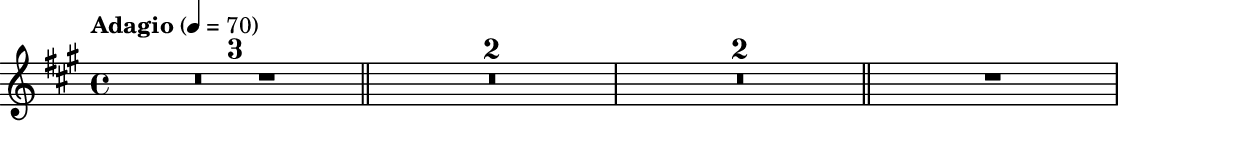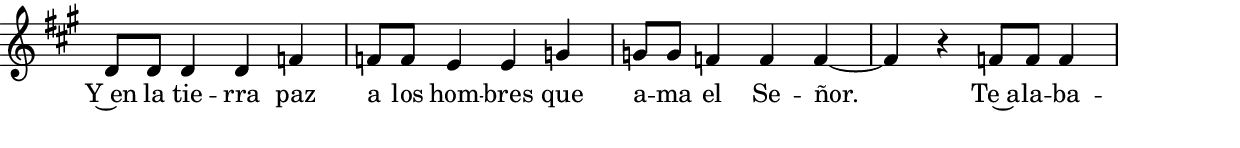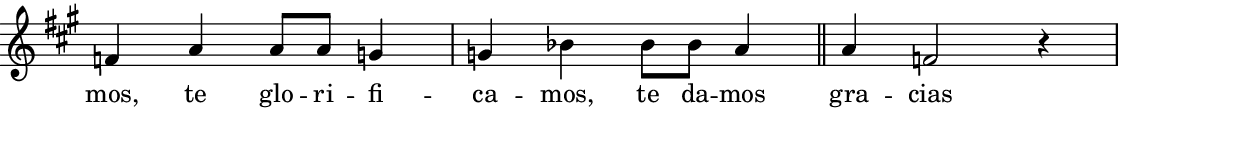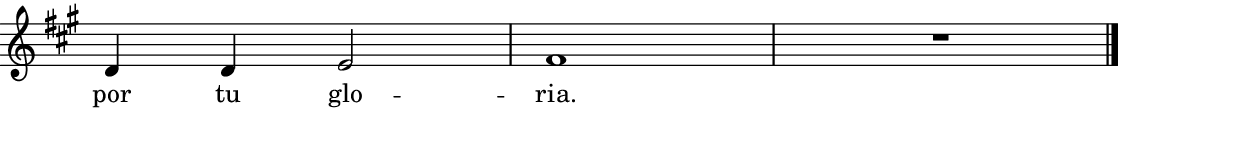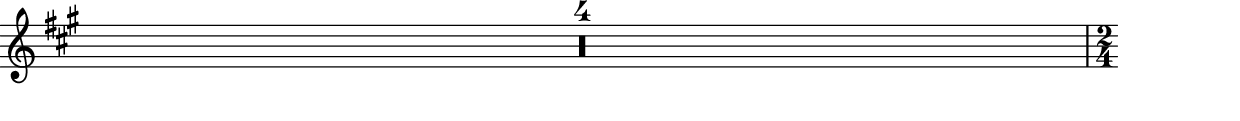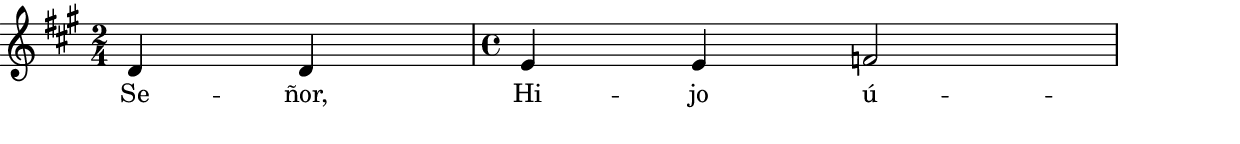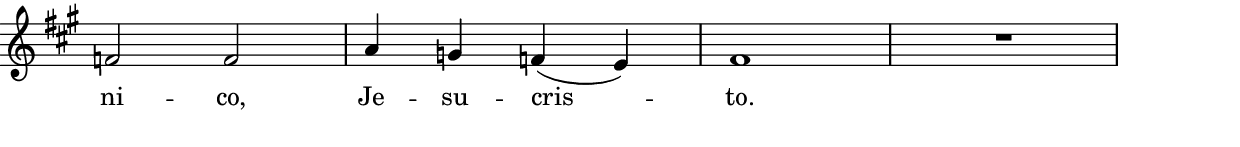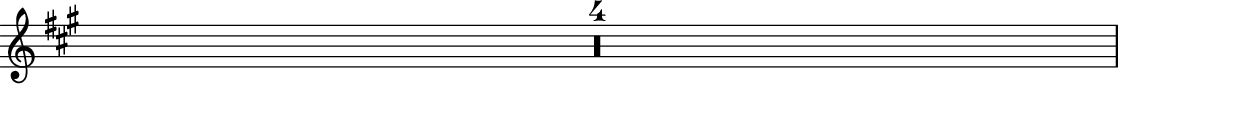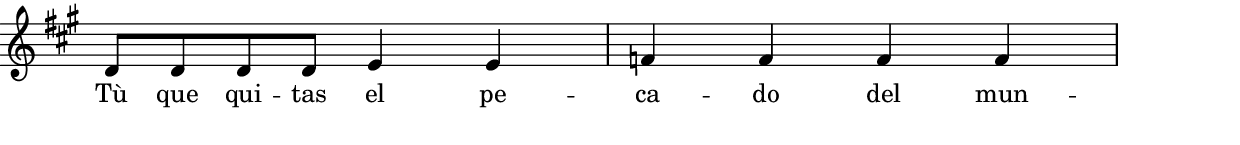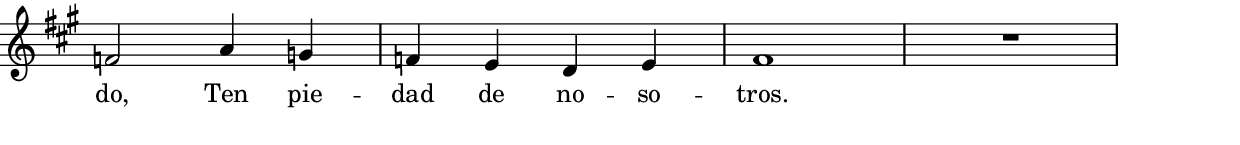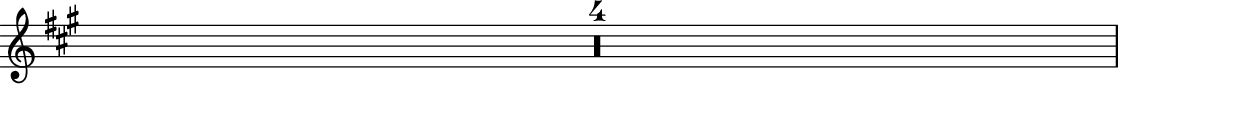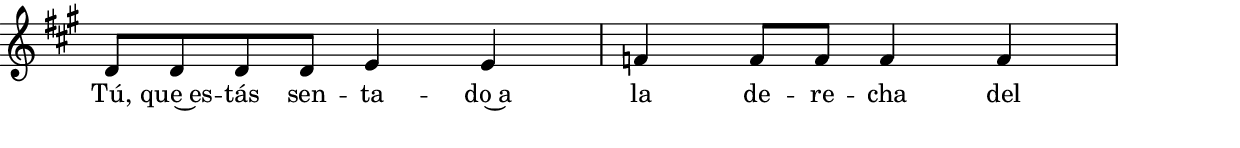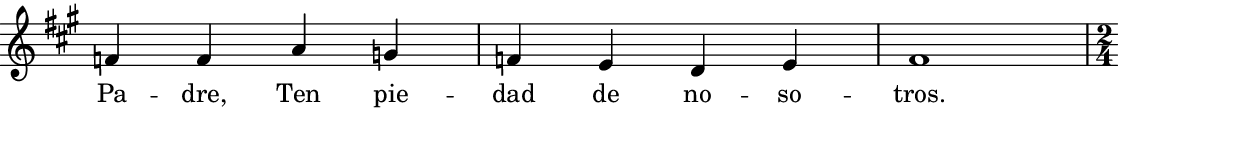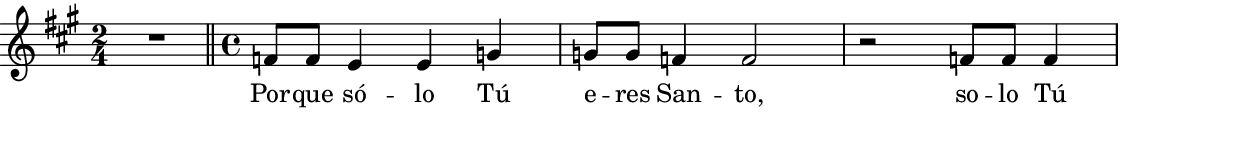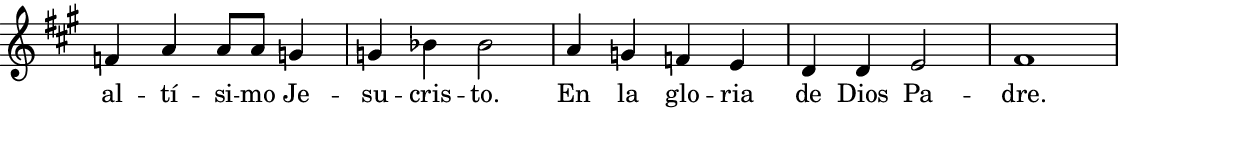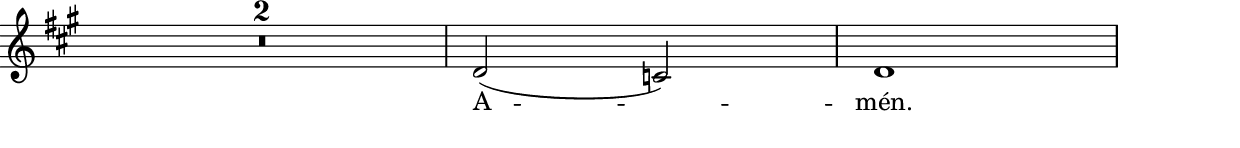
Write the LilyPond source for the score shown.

%% Generated by lilypond-book
%% Options: [indent=0\mm,line-width=550\pt]
\include "lilypond-book-preamble.ly"


% ****************************************************************
% Start cut-&-pastable-section
% ****************************************************************

#(ly:set-option 'eps-box-padding 3.000000)



\paper {
  indent = 0\mm
  line-width = 550\pt
  % offset the left padding, also add 1mm as lilypond creates cropped
  % images with a little space on the right
  line-width = #(- line-width (* mm  3.000000) (* mm 1))
}

\layout {
  
}





% ****************************************************************
% ly snippet:
% ****************************************************************
\sourcefileline 634
%  Aclamaicion al Evangelio - Melody inspired by the compositions of Mons Marco Frisina
%  Music and accompaniment by serachsam

\language "espanol"
\version "2.23.2"

% --- Global parameters
particle = 1
jump = \break

% --- Includes
title = "Aclamación al Evangelio"
subtitle = "Misa Cristo Rey"
subsubtitle = "Alleluia/Tracto - Aclamación al Evangelio Solemnidad Cristo Rey del Universo"
autor = "Linda Martínez"
arranger = "Samuel Gutiérrez"
other = ""
dedication = \markup { \small "" }
papper = "letter"
size = 20

global = {
  \tempo "Adagio" 4 = 70
  \key la \major
  \time 4/4
  \skip 1*3
  \bar "||" % 3
  \skip 1*4
  \bar "||" % 7
  \skip 1*7
  \bar "||" % 14
  \skip 1*4
  \bar "|." % 18
}

\include "alto.ily"

% --- Global size
% #(set-global-staff-size 20)

% --- Header
\markup { \fill-line { \center-column { \fontsize #5 \title \fontsize #2 \smallCaps \subtitle \fontsize #1 \subsubtitle } } }
\markup { \fill-line { \fontsize #2 "CONTRALTO" \right-column { \fontsize #2 \autor } } }
\markup { \fill-line { " " \right-column { \fontsize #2 \arranger } } }
\markup { \fill-line { " " \right-column { \fontsize #2 \other } } }
\header {
  dedication = \dedication
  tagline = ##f
  breakbefore = ##t
}

% --- Music

% --- Harmony

% --- Sheet
\score {
  <<
    \new Staff { <<
      \set Staff.midiInstrument = #"choir aahs"
      \new Voice = "alto" { << \global \alto_music >> }
      \new Lyrics \lyricsto "alto" { \alto_lyrics }
    >> }
  >>
  \midi { }
  \layout { }
}

% --- Paper
\paper{
  #(set-default-paper-size "letter")
}




% ****************************************************************
% end ly snippet
% ****************************************************************
